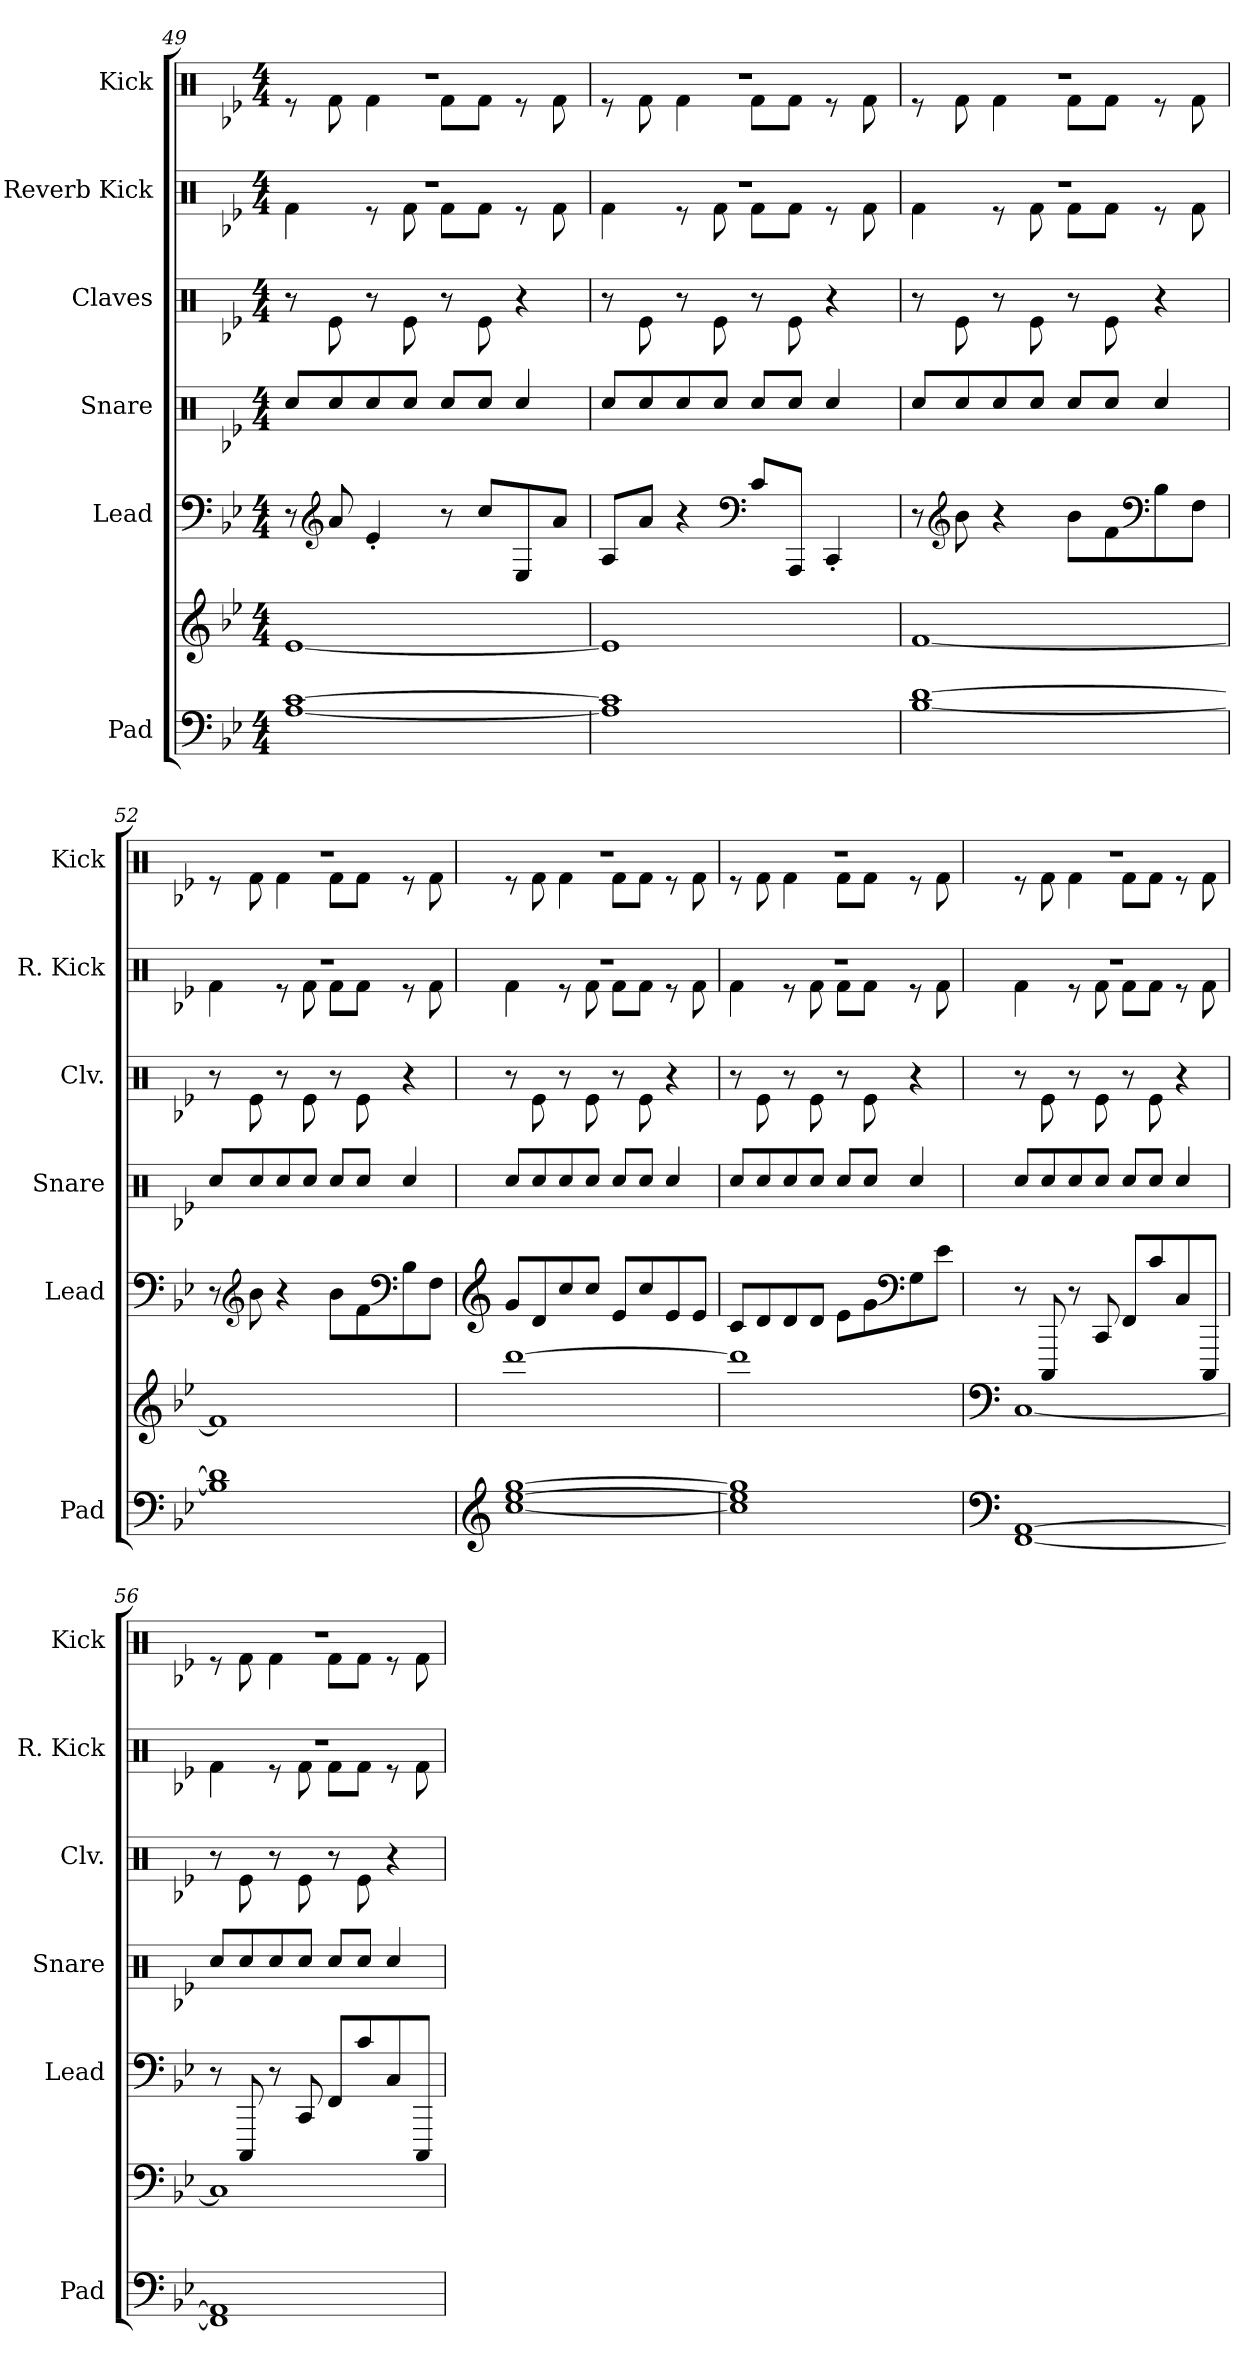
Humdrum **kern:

**kern	**kern	**kern	**kern	**kern	**kern	**kern
*part6	*part6	*part5	*part4	*part3	*part2	*part1
*staff7	*staff6	*staff5	*staff4	*staff3	*staff2	*staff1
*I"Pad	*	*I"Lead	*I"Snare	*I"Claves	*I"Reverb Kick	*I"Kick
*I'Pad	*	*I'Lead	*I'Snare	*I'Clv.	*I'R. Kick	*I'Kick
*clefF4	*clefG2	*clefF4	*clefX	*clefX	*clefX	*clefX
*k[b-e-]	*k[b-e-]	*k[b-e-]	*k[b-e-]	*k[b-e-]	*k[b-e-]	*k[b-e-]
*M4/4	*M4/4	*M4/4	*M4/4	*M4/4	*M4/4	*M4/4
=49	=49	=49	=49	=49	=49	=49
*	*	*	*	*	*^	*^
[1A [1c	[1e-	8r	8Rcc/L	8r	1r	4Rf\	1r	8r
*	*	*clefG2	*	*	*	*	*	*
.	.	8a/	8Rcc/	8Re\	.	.	.	8Rf\
.	.	4e-'/	8Rcc/	8r	.	8r	.	4Rf\
.	.	.	8Rcc/J	8Re\	.	8Rf\	.	.
.	.	8r	8Rcc/L	8r	.	8Rf\L	.	8Rf\L
.	.	8cc/L	8Rcc/J	8Re\	.	8Rf\J	.	8Rf\J
.	.	8E-/	4Rcc/	4r	.	8r	.	8r
.	.	8a/J	.	.	.	8Rf\	.	8Rf\
=50	=50	=50	=50	=50	=50	=50	=50	=50
1A] 1c]	1e-]	8A/L	8Rcc/L	8r	1r	4Rf\	1r	8r
.	.	8a/J	8Rcc/	8Re\	.	.	.	8Rf\
.	.	4r	8Rcc/	8r	.	8r	.	4Rf\
.	.	.	8Rcc/J	8Re\	.	8Rf\	.	.
*	*	*clefF4	*	*	*	*	*	*
.	.	8c/L	8Rcc/L	8r	.	8Rf\L	.	8Rf\L
.	.	8AAA/J	8Rcc/J	8Re\	.	8Rf\J	.	8Rf\J
.	.	4CC'/	4Rcc/	4r	.	8r	.	8r
.	.	.	.	.	.	8Rf\	.	8Rf\
=51	=51	=51	=51	=51	=51	=51	=51	=51
[1B- [1d	[1f	8r	8Rcc/L	8r	1r	4Rf\	1r	8r
*	*	*clefG2	*	*	*	*	*	*
.	.	8b-\	8Rcc/	8Re\	.	.	.	8Rf\
.	.	4r	8Rcc/	8r	.	8r	.	4Rf\
.	.	.	8Rcc/J	8Re\	.	8Rf\	.	.
.	.	8b-\L	8Rcc/L	8r	.	8Rf\L	.	8Rf\L
.	.	8f\	8Rcc/J	8Re\	.	8Rf\J	.	8Rf\J
*	*	*clefF4	*	*	*	*	*	*
.	.	8B-\	4Rcc/	4r	.	8r	.	8r
.	.	8F\J	.	.	.	8Rf\	.	8Rf\
!!LO:PB:g=z	!!
=52	=52	=52	=52	=52	=52	=52	=52	=52
1B-] 1d]	1f]	8r	8Rcc/L	8r	1r	4Rf\	1r	8r
*	*	*clefG2	*	*	*	*	*	*
.	.	8b-\	8Rcc/	8Re\	.	.	.	8Rf\
.	.	4r	8Rcc/	8r	.	8r	.	4Rf\
.	.	.	8Rcc/J	8Re\	.	8Rf\	.	.
.	.	8b-\L	8Rcc/L	8r	.	8Rf\L	.	8Rf\L
.	.	8f\	8Rcc/J	8Re\	.	8Rf\J	.	8Rf\J
*	*	*clefF4	*	*	*	*	*	*
.	.	8B-\	4Rcc/	4r	.	8r	.	8r
.	.	8F\J	.	.	.	8Rf\	.	8Rf\
=53	=53	=53	=53	=53	=53	=53	=53	=53
*clefG2	*	*clefG2	*	*	*	*	*	*
[1cc [1ee- [1gg	[1ddd	8g/L	8Rcc/L	8r	1r	4Rf\	1r	8r
.	.	8d/	8Rcc/	8Re\	.	.	.	8Rf\
.	.	8cc/	8Rcc/	8r	.	8r	.	4Rf\
.	.	8cc/J	8Rcc/J	8Re\	.	8Rf\	.	.
.	.	8e-/L	8Rcc/L	8r	.	8Rf\L	.	8Rf\L
.	.	8cc/	8Rcc/J	8Re\	.	8Rf\J	.	8Rf\J
.	.	8e-/	4Rcc/	4r	.	8r	.	8r
.	.	8e-/J	.	.	.	8Rf\	.	8Rf\
=54	=54	=54	=54	=54	=54	=54	=54	=54
1cc] 1ee-] 1gg]	1ddd]	8c/L	8Rcc/L	8r	1r	4Rf\	1r	8r
.	.	8d/	8Rcc/	8Re\	.	.	.	8Rf\
.	.	8d/	8Rcc/	8r	.	8r	.	4Rf\
.	.	8d/J	8Rcc/J	8Re\	.	8Rf\	.	.
.	.	8e-\L	8Rcc/L	8r	.	8Rf\L	.	8Rf\L
.	.	8g\	8Rcc/J	8Re\	.	8Rf\J	.	8Rf\J
*	*	*clefF4	*	*	*	*	*	*
.	.	8G\	4Rcc/	4r	.	8r	.	8r
.	.	8e-\J	.	.	.	8Rf\	.	8Rf\
=55	=55	=55	=55	=55	=55	=55	=55	=55
*clefF4	*clefF4	*	*	*	*	*	*	*
[1FF [1AA	[1C	8r	8Rcc/L	8r	1r	4Rf\	1r	8r
.	.	8CCC/	8Rcc/	8Re\	.	.	.	8Rf\
.	.	8r	8Rcc/	8r	.	8r	.	4Rf\
.	.	8CC/	8Rcc/J	8Re\	.	8Rf\	.	.
.	.	8FF/L	8Rcc/L	8r	.	8Rf\L	.	8Rf\L
.	.	8c/	8Rcc/J	8Re\	.	8Rf\J	.	8Rf\J
.	.	8C/	4Rcc/	4r	.	8r	.	8r
.	.	8CCC/J	.	.	.	8Rf\	.	8Rf\
!!LO:LB:g=z	!!
=56	=56	=56	=56	=56	=56	=56	=56	=56
1FF] 1AA]	1C]	8r	8Rcc/L	8r	1r	4Rf\	1r	8r
.	.	8CCC/	8Rcc/	8Re\	.	.	.	8Rf\
.	.	8r	8Rcc/	8r	.	8r	.	4Rf\
.	.	8CC/	8Rcc/J	8Re\	.	8Rf\	.	.
.	.	8FF/L	8Rcc/L	8r	.	8Rf\L	.	8Rf\L
.	.	8c/	8Rcc/J	8Re\	.	8Rf\J	.	8Rf\J
.	.	8C/	4Rcc/	4r	.	8r	.	8r
.	.	8CCC/J	.	.	.	8Rf\	.	8Rf\
*	*	*	*	*	*v	*v	*	*
*	*	*	*	*	*	*v	*v
=	=	=	=	=	=	=
*-	*-	*-	*-	*-	*-	*-
